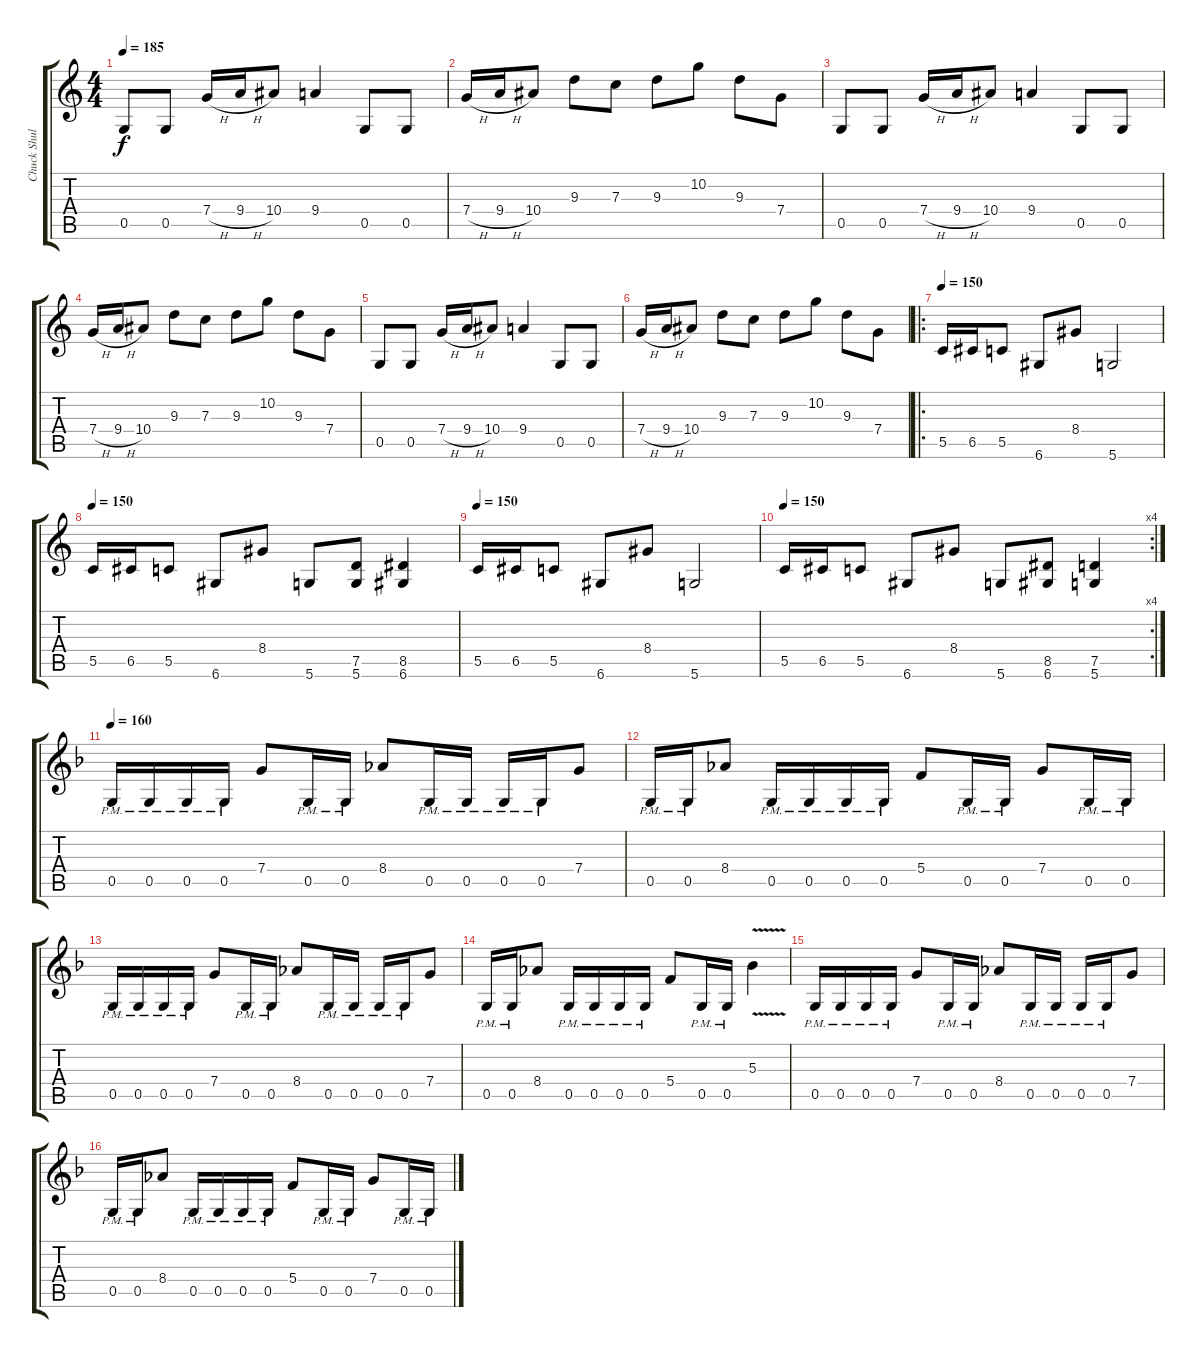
\track ("Chuck Shuldiner" "Chuck Shul") {instrument distortionguitar}
\staff {score tabs}
\tuning (D4 A3 F3 C3 G2 D2) {hide}
\ts (4 4)
\tempo 185
\clef g2
\ks c
0.5.8{dy f} 0.5.8 7.4{h}.16 9.4{h}.16 10.4.8 9.4.4 0.5.8 0.5.8 |
7.4{h}.16 9.4{h}.16 10.4.8 9.3.8 7.3.8 9.3.8 10.2.8 9.3.8 7.4.8 |
0.5.8 0.5.8 7.4{h}.16 9.4{h}.16 10.4.8 9.4.4 0.5.8 0.5.8 |
7.4{h}.16 9.4{h}.16 10.4.8 9.3.8 7.3.8 9.3.8 10.2.8 9.3.8 7.4.8 |
0.5.8 0.5.8 7.4{h}.16 9.4{h}.16 10.4.8 9.4.4 0.5.8 0.5.8 |
7.4{h}.16 9.4{h}.16 10.4.8 9.3.8 7.3.8 9.3.8 10.2.8 9.3.8 7.4.8 |
\ro
\tempo 150
5.5.16 6.5.16 5.5.8 6.6.8 8.4.8 5.6.2 |
\tempo 150
5.5.16 6.5.16 5.5.8 6.6.8 8.4.8 5.6.8 (7.5 5.6).8 (8.5 6.6).4 |
\tempo 150
5.5.16 6.5.16 5.5.8 6.6.8 8.4.8 5.6.2 |
\rc 4
\tempo 150
5.5.16 6.5.16 5.5.8 6.6.8 8.4.8 5.6.8 (8.5 6.6).8 (7.5 5.6).4 |
\tempo 160
\ks f
0.5{pm}.16 0.5{pm}.16 0.5{pm}.16 0.5{pm}.16 7.4.8 0.5{pm}.16 0.5{pm}.16 8.4.8 0.5{pm}.16 0.5{pm}.16 0.5{pm}.16 0.5{pm}.16 7.4.8 |
0.5{pm}.16 0.5{pm}.16 8.4.8 0.5{pm}.16 0.5{pm}.16 0.5{pm}.16 0.5{pm}.16 5.4.8 0.5{pm}.16 0.5{pm}.16 7.4.8 0.5{pm}.16 0.5{pm}.16 |
0.5{pm}.16 0.5{pm}.16 0.5{pm}.16 0.5{pm}.16 7.4.8 0.5{pm}.16 0.5{pm}.16 8.4.8 0.5{pm}.16 0.5{pm}.16 0.5{pm}.16 0.5{pm}.16 7.4.8 |
0.5{pm}.16 0.5{pm}.16 8.4.8 0.5{pm}.16 0.5{pm}.16 0.5{pm}.16 0.5{pm}.16 5.4.8 0.5{pm}.16 0.5{pm}.16 5.3{v}.4 |
0.5{pm}.16 0.5{pm}.16 0.5{pm}.16 0.5{pm}.16 7.4.8 0.5{pm}.16 0.5{pm}.16 8.4.8 0.5{pm}.16 0.5{pm}.16 0.5{pm}.16 0.5{pm}.16 7.4.8 |
0.5{pm}.16 0.5{pm}.16 8.4.8 0.5{pm}.16 0.5{pm}.16 0.5{pm}.16 0.5{pm}.16 5.4.8 0.5{pm}.16 0.5{pm}.16 7.4.8 0.5{pm}.16 0.5{pm}.16
